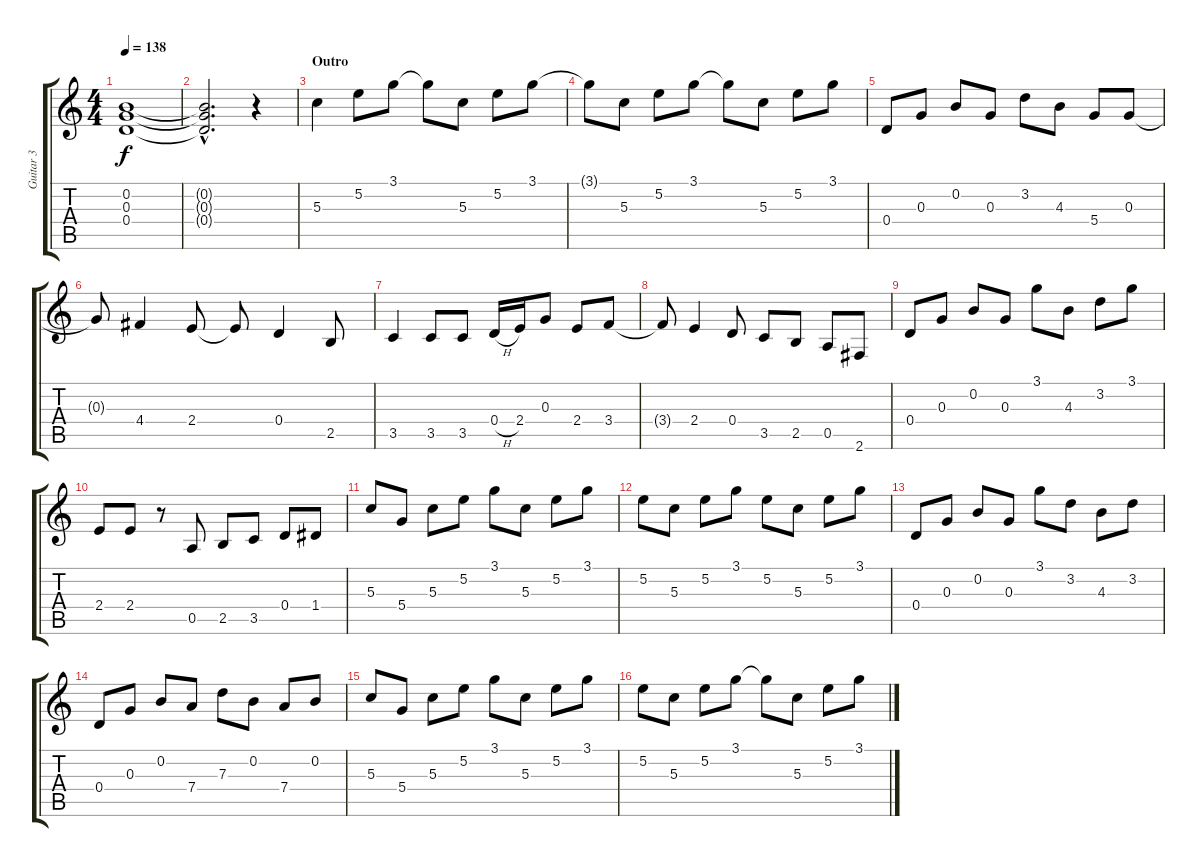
\track ("Guitar 3" "Guitar 3") {instrument acousticguitarnylon}
\staff {score tabs}
\tuning (E4 B3 G3 D3 A2 E2) {hide}
\ts (4 4)
\tempo 138
\clef g2
\ks c
(0.2{t} 0.3{t} 0.4{t}).1{dy f} |
(0.2{hac t} 0.3{hac t} 0.4{hac t}).2{d} r.4 |
\section ("" "Outro")
5.3.4 5.2.8 3.1.8 3.1{t}.8 5.3.8 5.2.8 3.1.8 |
3.1{t}.8 5.3.8 5.2.8 3.1.8 3.1{t}.8 5.3.8 5.2.8 3.1.8 |
0.4.8 0.3.8 0.2.8 0.3.8 3.2.8 4.3.8 5.4.8 0.3.8 |
0.3{t}.8 4.4.4 2.4.8 2.4{t}.8 0.4.4 2.5.8 |
3.5.4 3.5.8 3.5.8 0.4{h}.16 2.4.16 0.3.8 2.4.8 3.4.8 |
3.4{t}.8 2.4.4 0.4.8 3.5.8 2.5.8 0.5.8 2.6.8 |
0.4.8 0.3.8 0.2.8 0.3.8 3.1.8 4.3.8 3.2.8 3.1.8 |
2.4.8 2.4.8 r.8 0.5.8 2.5.8 3.5.8 0.4.8 1.4.8 |
5.3.8 5.4.8 5.3.8 5.2.8 3.1.8 5.3.8 5.2.8 3.1.8 |
5.2.8 5.3.8 5.2.8 3.1.8 5.2.8 5.3.8 5.2.8 3.1.8 |
0.4.8 0.3.8 0.2.8 0.3.8 3.1.8 3.2.8 4.3.8 3.2.8 |
0.4.8 0.3.8 0.2.8 7.4.8 7.3.8 0.2.8 7.4.8 0.2.8 |
5.3.8 5.4.8 5.3.8 5.2.8 3.1.8 5.3.8 5.2.8 3.1.8 |
5.2.8 5.3.8 5.2.8 3.1.8 3.1{t}.8 5.3.8 5.2.8 3.1.8
